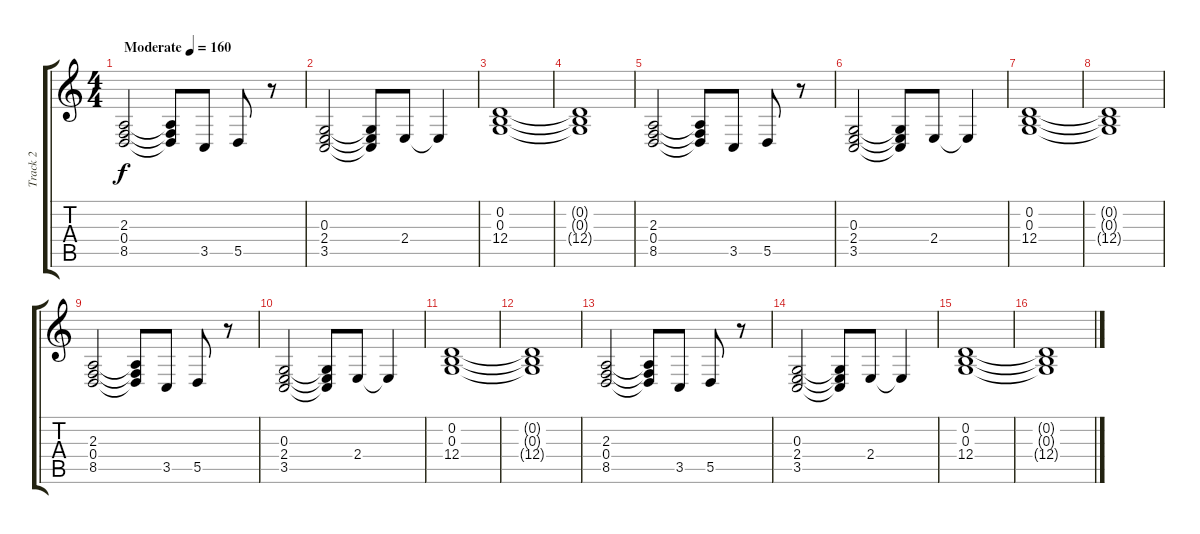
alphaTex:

\track ("Track 2" "Track 2") {instrument acousticgrandpiano}
\staff {score tabs}
\tuning (E4 B3 G3 D3 A2 E2) {hide}
\ts (4 4)
\tempo (160 "Moderate")
\clef g2
\ks c
(2.3 0.4 8.5).2{dy f instrument acousticgrandpiano} (2.3{t} 0.4{t} 8.5{t}).8 3.5.8 5.5.8 r.8 |
(0.3 2.4 3.5).2 (0.3{t} 2.4{t} 3.5{t}).8 2.4.8 2.4{t}.4 |
(0.2 0.3 12.4).1 |
(0.2{t} 0.3{t} 12.4{t}).1 |
(2.3 0.4 8.5).2 (2.3{t} 0.4{t} 8.5{t}).8 3.5.8 5.5.8 r.8 |
(0.3 2.4 3.5).2 (0.3{t} 2.4{t} 3.5{t}).8 2.4.8 2.4{t}.4 |
(0.2 0.3 12.4).1 |
(0.2{t} 0.3{t} 12.4{t}).1 |
(2.3 0.4 8.5).2 (2.3{t} 0.4{t} 8.5{t}).8 3.5.8 5.5.8 r.8 |
(0.3 2.4 3.5).2 (0.3{t} 2.4{t} 3.5{t}).8 2.4.8 2.4{t}.4 |
(0.2 0.3 12.4).1 |
(0.2{t} 0.3{t} 12.4{t}).1 |
(2.3 0.4 8.5).2 (2.3{t} 0.4{t} 8.5{t}).8 3.5.8 5.5.8 r.8 |
(0.3 2.4 3.5).2 (0.3{t} 2.4{t} 3.5{t}).8 2.4.8 2.4{t}.4 |
(0.2 0.3 12.4).1 |
(0.2{t} 0.3{t} 12.4{t}).1
